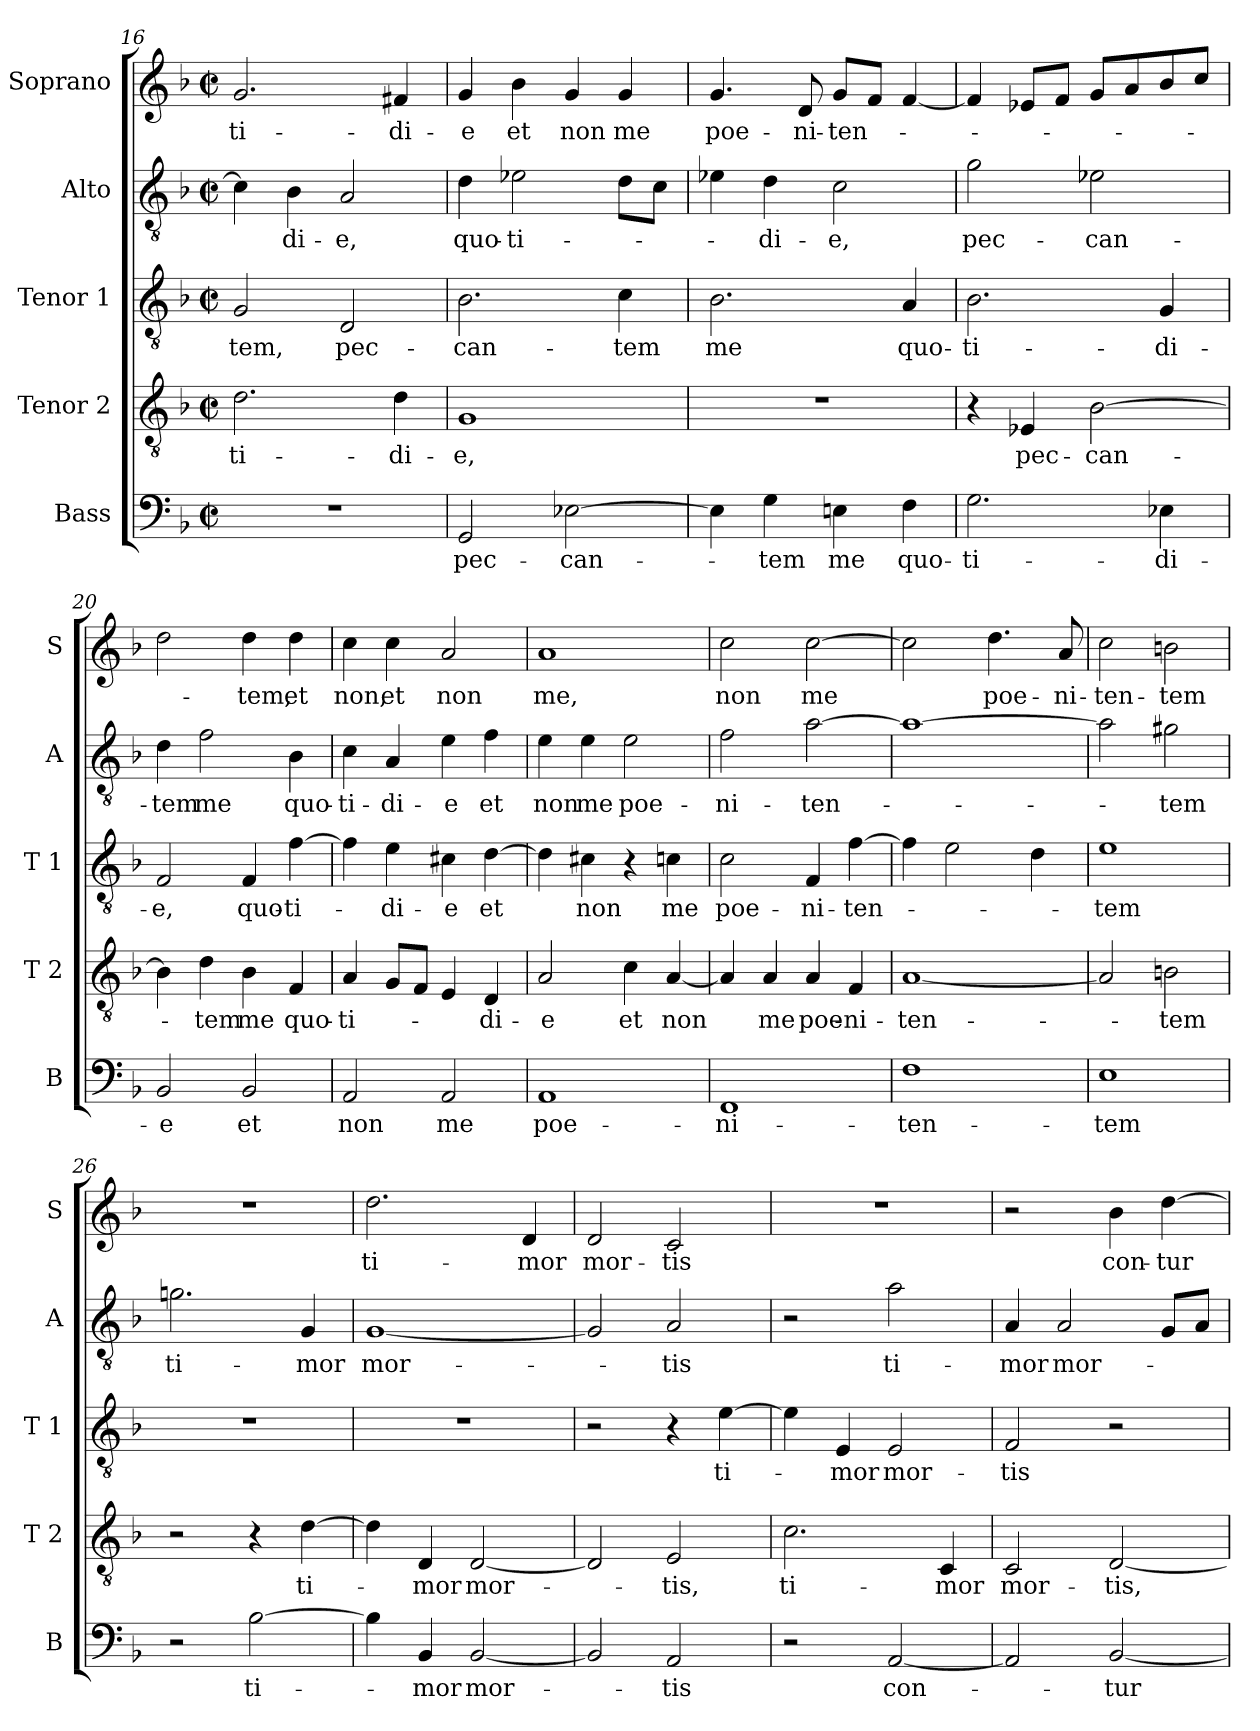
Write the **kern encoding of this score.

**kern	**text	**kern	**text	**kern	**text	**kern	**text	**kern	**text
*part5	*part5	*part4	*part4	*part3	*part3	*part2	*part2	*part1	*part1
*staff5	*staff5	*staff4	*staff4	*staff3	*staff3	*staff2	*staff2	*staff1	*staff1
*I"Bass	*	*I"Tenor 2	*	*I"Tenor 1	*	*I"Alto	*	*I"Soprano	*
*I'B	*	*I'T 2	*	*I'T 1	*	*I'A	*	*I'S	*
!!LO:LB:g=z
*clefF4	*	*clefGv2	*	*clefGv2	*	*clefGv2	*	*clefG2	*
*k[b-]	*	*k[b-]	*	*k[b-]	*	*k[b-]	*	*k[b-]	*
*F:	*	*F:	*	*F:	*	*F:	*	*F:	*
*M2/2	*	*M2/2	*	*M2/2	*	*M2/2	*	*M2/2	*
*met(c|)	*	*met(c|)	*	*met(c|)	*	*met(c|)	*	*met(c|)	*
=16	=16	=16	=16	=16	=16	=16	=16	=16	=16
1r	.	2.d\	-ti-	2G/	-tem,	4c\]	.	2.g/	-ti-
.	.	.	.	.	.	4B-\	-di-	.	.
.	.	.	.	2D/	pec-	2A/	-e,	.	.
.	.	4d\	-di-	.	.	.	.	4f#X/	-di-
=17	=17	=17	=17	=17	=17	=17	=17	=17	=17
2GG/	pec-	1G	-e,	2.B-\	-can-	4d\	quo-	4g/	-e
.	.	.	.	.	.	2e-X\	-ti-	4b-\	et
[2E-X\	-can-	.	.	.	.	.	.	4g/	non
.	.	.	.	4c\	-tem	8d\L	.	4g/	me
.	.	.	.	.	.	8c\J	.	.	.
=18	=18	=18	=18	=18	=18	=18	=18	=18	=18
4E-\]	.	1r	.	2.B-\	me	4e-X\	.	4.g/	poe-
4G\	-tem	.	.	.	.	4d\	-di-	.	.
.	.	.	.	.	.	.	.	8d/	-ni-
4En\	me	.	.	.	.	2c\	-e,	8g/L	-ten-
.	.	.	.	.	.	.	.	8f/J	.
4F\	quo-	.	.	4A/	quo-	.	.	[4f/	.
=19	=19	=19	=19	=19	=19	=19	=19	=19	=19
2.G\	-ti-	4r	.	2.B-\	-ti-	2g\	pec-	4f/]	.
.	.	4E-X/	pec-	.	.	.	.	8e-X/L	.
.	.	.	.	.	.	.	.	8f/J	.
.	.	[2B-\	-can-	.	.	2e-X\	-can-	8g/L	.
.	.	.	.	.	.	.	.	8a/	.
4E-X\	-di-	.	.	4G/	-di-	.	.	8b-/	.
.	.	.	.	.	.	.	.	8cc/J	.
=20	=20	=20	=20	=20	=20	=20	=20	=20	=20
2BB-/	-e	4B-\]	.	2F/	-e,	4d\	-tem	2dd\	.
.	.	4d\	-tem	.	.	2f\	me	.	.
2BB-/	et	4B-\	me	4F/	quo-	.	.	4dd\	-tem,
.	.	4F/	quo-	[4f\	-ti-	4B-\	quo-	4dd\	et
!!LO:PB:g=z
=21	=21	=21	=21	=21	=21	=21	=21	=21	=21
2AA/	non	4A/	-ti-	4f\]	.	4c\	-ti-	4cc\	non,
.	.	8G/L	.	4e\	-di-	4A/	-di-	4cc\	et
.	.	8F/J	.	.	.	.	.	.	.
2AA/	me	4E/	.	4c#X\	-e	4e\	-e	2a/	non
.	.	4D/	-di-	[4d\	et	4f\	et	.	.
=22	=22	=22	=22	=22	=22	=22	=22	=22	=22
1AA	poe-	2A/	-e	4d\]	.	4e\	non	1a	me,
.	.	.	.	4c#X\	non	4e\	me	.	.
.	.	4c\	et	4r	.	2e\	poe-	.	.
.	.	[4A/	non	4cn\	me	.	.	.	.
=23	=23	=23	=23	=23	=23	=23	=23	=23	=23
1FF	-ni-	4A/]	.	2c\	poe-	2f\	-ni-	2cc\	non
.	.	4A/	me	.	.	.	.	.	.
.	.	4A/	poe-	4F/	-ni-	[2a\	-ten-	[2cc\	me
.	.	4F/	-ni-	[4f\	-ten-	.	.	.	.
=24	=24	=24	=24	=24	=24	=24	=24	=24	=24
1F	-ten-	[1A	-ten-	4f\]	.	1a_	.	2cc\]	.
.	.	.	.	2e\	.	.	.	.	.
.	.	.	.	.	.	.	.	4.dd\	poe-
.	.	.	.	4d\	.	.	.	.	.
.	.	.	.	.	.	.	.	8a/	-ni-
=25	=25	=25	=25	=25	=25	=25	=25	=25	=25
1E	-tem	2A/]	.	1e	-tem	2a\]	.	2cc\	-ten-
.	.	2Bn\	-tem	.	.	2g#X\	-tem	2bn\	-tem
!!LO:LB:g=z
=26	=26	=26	=26	=26	=26	=26	=26	=26	=26
2r	.	2r	.	1r	.	2.gn\	ti-	1r	.
[2B-\	ti-	4r	.	.	.	.	.	.	.
.	.	[4d\	ti-	.	.	4G/	-mor	.	.
=27	=27	=27	=27	=27	=27	=27	=27	=27	=27
4B-\]	.	4d\]	.	1r	.	[1G	mor-	2.dd\	ti-
4BB-/	-mor	4D/	-mor	.	.	.	.	.	.
[2BB-/	mor-	[2D/	mor-	.	.	.	.	.	.
.	.	.	.	.	.	.	.	4d/	-mor
=28	=28	=28	=28	=28	=28	=28	=28	=28	=28
2BB-/]	.	2D/]	.	2r	.	2G/]	.	2d/	mor-
2AA/	-tis	2E/	-tis,	4r	.	2A/	-tis	2c/	-tis
.	.	.	.	[4e\	ti-	.	.	.	.
=29	=29	=29	=29	=29	=29	=29	=29	=29	=29
2r	.	2.c\	ti-	4e\]	.	2r	.	1r	.
.	.	.	.	4E/	-mor	.	.	.	.
[2AA/	con-	.	.	2E/	mor-	2a\	ti-	.	.
.	.	4C/	-mor	.	.	.	.	.	.
=30	=30	=30	=30	=30	=30	=30	=30	=30	=30
2AA/]	.	2C/	mor-	2F/	-tis	4A/	-mor	2r	.
.	.	.	.	.	.	2A/	mor-	.	.
[2BB-/	-tur-	[2D/	-tis,	2r	.	.	.	4b-\	con-
.	.	.	.	.	.	8G/L	.	[4dd\	-tur-
.	.	.	.	.	.	8A/J	.	.	.
=	=	=	=	=	=	=	=	=	=
*-	*-	*-	*-	*-	*-	*-	*-	*-	*-
